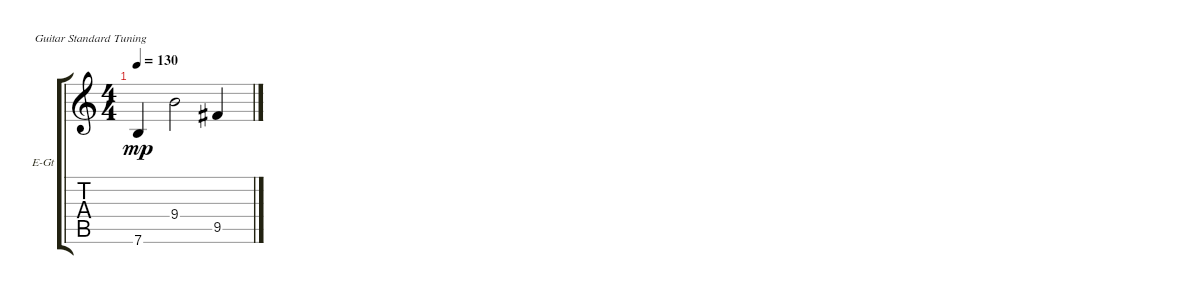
\defaultSystemsLayout 4
\bracketExtendMode groupsimilarinstruments
\firstSystemTrackNameOrientation horizontal
\otherSystemsTrackNameOrientation horizontal
\track ("Guitar 1" "E-Gt") {instrument electricguitarclean}
\staff {score tabs}
\tuning (E4 B3 G3 D3 A2 E2)
\ts (4 4)
\tempo 130
\clef g2
\ks c
7.6.4{dy mp} 9.4.2 9.5.4
